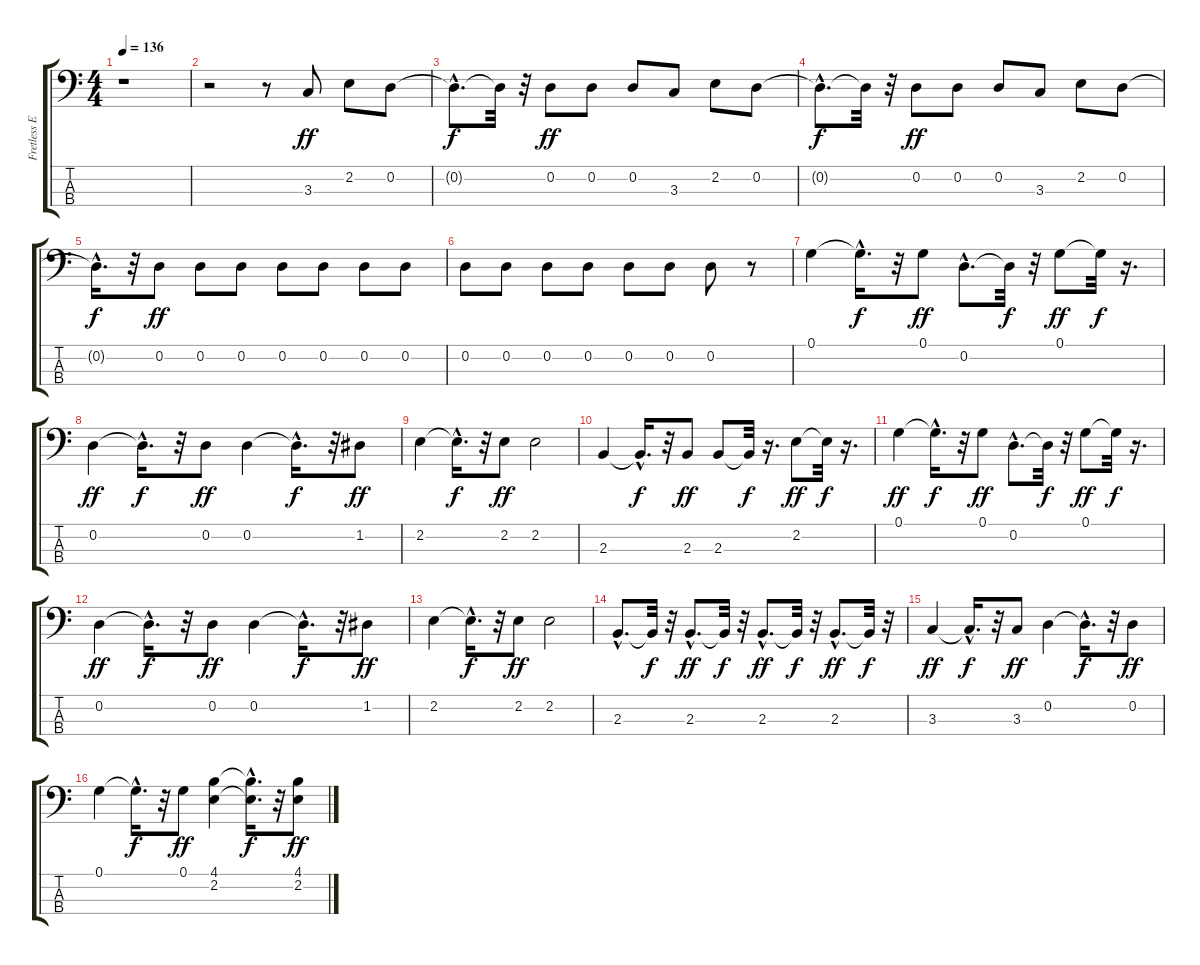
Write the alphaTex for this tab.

\track ("Fretless E. Bass" "Fretless E") {instrument fretlessbass}
\staff {score tabs}
\tuning (G2 D2 A1 E1) {hide}
\ts (4 4)
\tempo 136
\clef f4
\ks c
r.1{dy ff instrument fretlessbass} |
r.2 r.8 3.3.8 2.2.8 0.2.8 |
0.2{hac t}.8{d dy f} 0.2{t}.32 r.32 0.2.8{dy ff} 0.2.8 0.2.8 3.3.8 2.2.8 0.2.8 |
0.2{hac t}.8{d dy f} 0.2{t}.32 r.32 0.2.8{dy ff} 0.2.8 0.2.8 3.3.8 2.2.8 0.2.8 |
0.2{hac t}.16{d dy f} r.32 0.2.8{dy ff} 0.2.8 0.2.8 0.2.8 0.2.8 0.2.8 0.2.8 |
0.2.8 0.2.8 0.2.8 0.2.8 0.2.8 0.2.8 0.2.8 r.8 |
0.1.4 0.1{hac t}.16{d dy f} r.32 0.1.8{dy ff} 0.2{hac}.8{d} 0.2{t}.32{dy f} r.32 0.1.8{dy ff} 0.1{t}.32{dy f} r.16{d} |
0.2.4{dy ff} 0.2{hac t}.16{d dy f} r.32 0.2.8{dy ff} 0.2.4 0.2{hac t}.16{d dy f} r.32 1.2.8{dy ff} |
2.2.4 2.2{hac t}.16{d dy f} r.32 2.2.8{dy ff} 2.2.2 |
2.3.4 2.3{hac t}.16{d dy f} r.32 2.3.8{dy ff} 2.3.8 2.3{t}.32{dy f} r.16{d} 2.2.8{dy ff} 2.2{t}.32{dy f} r.16{d} |
0.1.4{dy ff} 0.1{hac t}.16{d dy f} r.32 0.1.8{dy ff} 0.2{hac}.8{d} 0.2{t}.32{dy f} r.32 0.1.8{dy ff} 0.1{t}.32{dy f} r.16{d} |
0.2.4{dy ff} 0.2{hac t}.16{d dy f} r.32 0.2.8{dy ff} 0.2.4 0.2{hac t}.16{d dy f} r.32 1.2.8{dy ff} |
2.2.4 2.2{hac t}.16{d dy f} r.32 2.2.8{dy ff} 2.2.2 |
2.3{hac}.8{d} 2.3{t}.32{dy f} r.32 2.3{hac}.8{d dy ff} 2.3{t}.32{dy f} r.32 2.3{hac}.8{d dy ff} 2.3{t}.32{dy f} r.32 2.3{hac}.8{d dy ff} 2.3{t}.32{dy f} r.32 |
3.3.4{dy ff} 3.3{hac t}.16{d dy f} r.32 3.3.8{dy ff} 0.2.4 0.2{hac t}.16{d dy f} r.32 0.2.8{dy ff} |
0.1.4 0.1{hac t}.16{d dy f} r.32 0.1.8{dy ff} (4.1 2.2).4 (4.1{hac t} 2.2{hac t}).16{d dy f} r.32 (4.1 2.2).8{dy ff}
